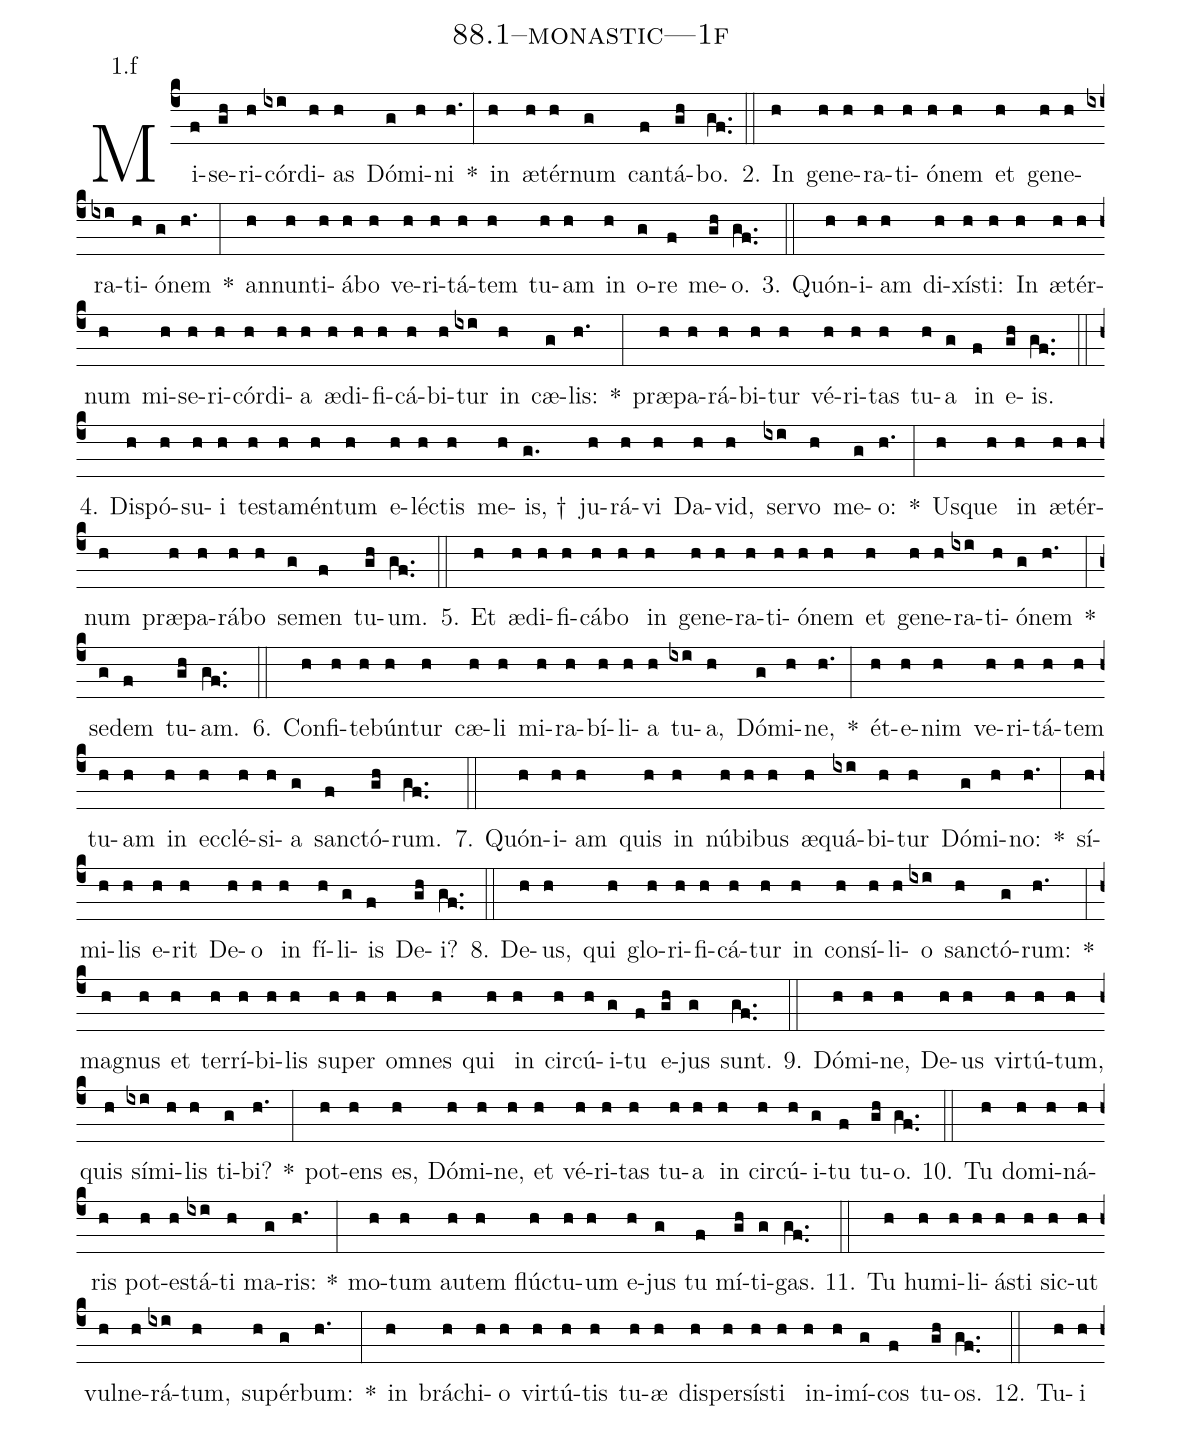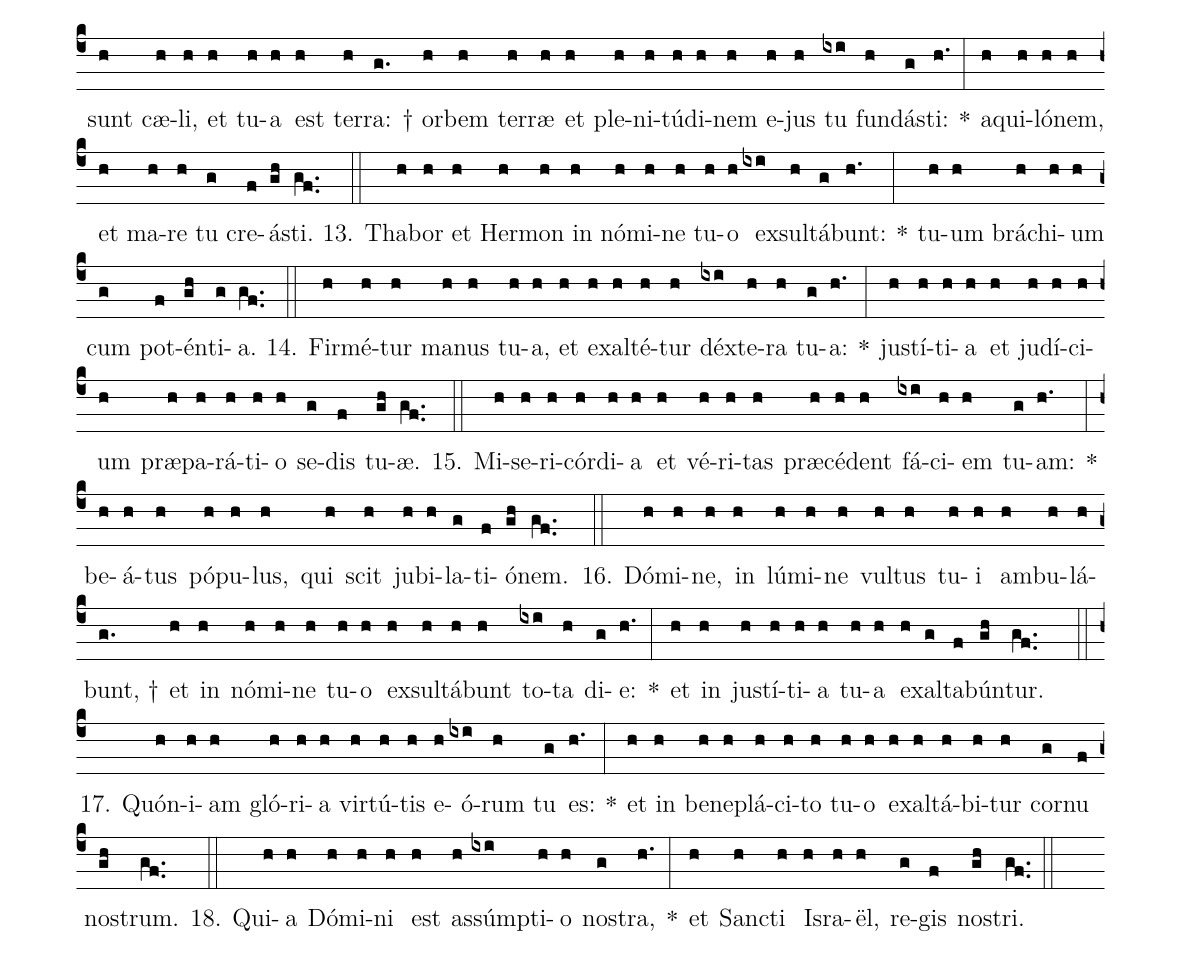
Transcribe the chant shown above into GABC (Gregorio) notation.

name: 88.1--monastic---1f;
annotation: 1.f;
%%
(c4)Mi(f)se(gh)ri(h)cór(ixi)di(h)as(h) Dó(g)mi(h)ni(h.) *(:) in(h) æ(h)tér(h)num(g) can(f)tá(gh)bo.(gf..) (::)
2. In(h) ge(h)ne(h)ra(h)ti(h)ó(h)nem(h) et(h) ge(h)ne(h)ra(ixi)ti(h)ó(g)nem(h.) *(:) an(h)nun(h)ti(h)á(h)bo(h) ve(h)ri(h)tá(h)tem(h) tu(h)am(h) in(h) o(g)re(f) me(gh)o.(gf..) (::)
3. Quón(h)i(h)am(h) di(h)xís(h)ti:(h) In(h) æ(h)tér(h)num(h) mi(h)se(h)ri(h)cór(h)di(h)a(h) æ(h)di(h)fi(h)cá(h)bi(h)tur(ixi) in(h) cæ(g)lis:(h.) *(:) præ(h)pa(h)rá(h)bi(h)tur(h) vé(h)ri(h)tas(h) tu(h)a(g) in(f) e(gh)is.(gf..) (::)
4. Dis(h)pó(h)su(h)i(h) tes(h)ta(h)mén(h)tum(h) e(h)léc(h)tis(h) me(h)is, †(g.) ju(h)rá(h)vi(h) Da(h)vid,(h) ser(ixi)vo(h) me(g)o:(h.) *(:) Us(h)que(h) in(h) æ(h)tér(h)num(h) præ(h)pa(h)rá(h)bo(h) se(g)men(f) tu(gh)um.(gf..) (::)
5. Et(h) æ(h)di(h)fi(h)cá(h)bo(h) in(h) ge(h)ne(h)ra(h)ti(h)ó(h)nem(h) et(h) ge(h)ne(h)ra(ixi)ti(h)ó(g)nem(h.) *(:) se(g)dem(f) tu(gh)am.(gf..) (::)
6. Con(h)fi(h)te(h)bún(h)tur(h) cæ(h)li(h) mi(h)ra(h)bí(h)li(h)a(h) tu(ixi)a,(h) Dó(g)mi(h)ne,(h.) *(:) ét(h)e(h)nim(h) ve(h)ri(h)tá(h)tem(h) tu(h)am(h) in(h) ec(h)clé(h)si(h)a(g) sanc(f)tó(gh)rum.(gf..) (::)
7. Quón(h)i(h)am(h) quis(h) in(h) nú(h)bi(h)bus(h) æ(h)quá(ixi)bi(h)tur(h) Dó(g)mi(h)no:(h.) *(:) sí(h)mi(h)lis(h) e(h)rit(h) De(h)o(h) in(h) fí(h)li(g)is(f) De(gh)i?(gf..) (::)
8. De(h)us,(h) qui(h) glo(h)ri(h)fi(h)cá(h)tur(h) in(h) con(h)sí(h)li(h)o(ixi) sanc(h)tó(g)rum:(h.) *(:) ma(h)gnus(h) et(h) ter(h)rí(h)bi(h)lis(h) su(h)per(h) om(h)nes(h) qui(h) in(h) cir(h)cú(h)i(g)tu(f) e(gh)jus(g) sunt.(gf..) (::)
9. Dó(h)mi(h)ne,(h) De(h)us(h) vir(h)tú(h)tum,(h) quis(h) sí(ixi)mi(h)lis(h) ti(g)bi?(h.) *(:) pot(h)ens(h) es,(h) Dó(h)mi(h)ne,(h) et(h) vé(h)ri(h)tas(h) tu(h)a(h) in(h) cir(h)cú(h)i(g)tu(f) tu(gh)o.(gf..) (::)
10. Tu(h) do(h)mi(h)ná(h)ris(h) pot(h)es(h)tá(ixi)ti(h) ma(g)ris:(h.) *(:) mo(h)tum(h) au(h)tem(h) flúc(h)tu(h)um(h) e(h)jus(g) tu(f) mí(gh)ti(g)gas.(gf..) (::)
11. Tu(h) hu(h)mi(h)li(h)ás(h)ti(h) sic(h)ut(h) vul(h)ne(h)rá(ixi)tum,(h) su(h)pér(g)bum:(h.) *(:) in(h) brá(h)chi(h)o(h) vir(h)tú(h)tis(h) tu(h)æ(h) di(h)sper(h)sís(h)ti(h) in(h)i(h)mí(g)cos(f) tu(gh)os.(gf..) (::)
12. Tu(h)i(h) sunt(h) cæ(h)li,(h) et(h) tu(h)a(h) est(h) ter(h)ra: †(g.) or(h)bem(h) ter(h)ræ(h) et(h) ple(h)ni(h)tú(h)di(h)nem(h) e(h)jus(h) tu(ixi) fun(h)dás(g)ti:(h.) *(:) a(h)qui(h)ló(h)nem,(h) et(h) ma(h)re(h) tu(g) cre(f)ás(gh)ti.(gf..) (::)
13. Tha(h)bor(h) et(h) Her(h)mon(h) in(h) nó(h)mi(h)ne(h) tu(h)o(h) ex(ixi)sul(h)tá(g)bunt:(h.) *(:) tu(h)um(h) brá(h)chi(h)um(h) cum(g) pot(f)én(gh)ti(g)a.(gf..) (::)
14. Fir(h)mé(h)tur(h) ma(h)nus(h) tu(h)a,(h) et(h) ex(h)al(h)té(h)tur(h) déx(ixi)te(h)ra(h) tu(g)a:(h.) *(:) jus(h)tí(h)ti(h)a(h) et(h) ju(h)dí(h)ci(h)um(h) præ(h)pa(h)rá(h)ti(h)o(h) se(g)dis(f) tu(gh)æ.(gf..) (::)
15. Mi(h)se(h)ri(h)cór(h)di(h)a(h) et(h) vé(h)ri(h)tas(h) præ(h)cé(h)dent(h) fá(ixi)ci(h)em(h) tu(g)am:(h.) *(:) be(h)á(h)tus(h) pó(h)pu(h)lus,(h) qui(h) scit(h) ju(h)bi(h)la(g)ti(f)ó(gh)nem.(gf..) (::)
16. Dó(h)mi(h)ne,(h) in(h) lú(h)mi(h)ne(h) vul(h)tus(h) tu(h)i(h) am(h)bu(h)lá(h)bunt, †(g.) et(h) in(h) nó(h)mi(h)ne(h) tu(h)o(h) ex(h)sul(h)tá(h)bunt(h) to(ixi)ta(h) di(g)e:(h.) *(:) et(h) in(h) jus(h)tí(h)ti(h)a(h) tu(h)a(h) ex(h)al(g)ta(f)bún(gh)tur.(gf..) (::)
17. Quón(h)i(h)am(h) gló(h)ri(h)a(h) vir(h)tú(h)tis(h) e(h)ó(ixi)rum(h) tu(g) es:(h.) *(:) et(h) in(h) be(h)ne(h)plá(h)ci(h)to(h) tu(h)o(h) ex(h)al(h)tá(h)bi(h)tur(h) cor(g)nu(f) nos(gh)trum.(gf..) (::)
18. Qui(h)a(h) Dó(h)mi(h)ni(h) est(h) as(h)súmp(ixi)ti(h)o(h) nos(g)tra,(h.) *(:) et(h) Sanc(h)ti(h) Is(h)ra(h)ël,(h) re(g)gis(f) nos(gh)tri.(gf..) (::)
